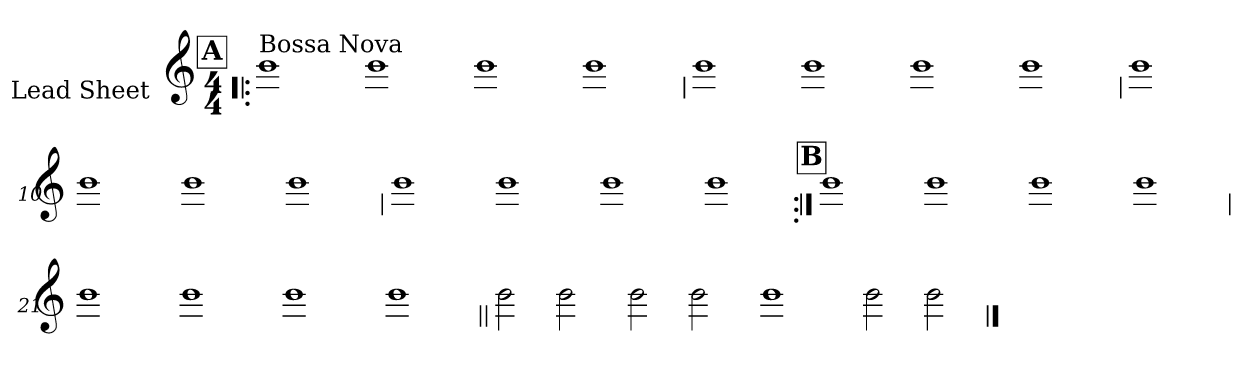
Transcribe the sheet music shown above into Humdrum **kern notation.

**kern
*part1
*staff1
*I"Lead Sheet
*stria0
*clefG2
*k[]
*C:
*M4/4
!!LO:REH:place=s1:a:t=A
=1!|:
!LO:TX:a:t=Bossa Nova
1b
=2-
1b
=3-
1b
=4-
1b
!!LO:LB:g=z
=5
1b
=6-
1b
=7-
1b
=8-
1b
!!LO:LB:g=z
=9
1b
=10-
1b
=11-
1b
=12-
1b
!!LO:LB:g=z
=13
1b
=14-
1b
=15-
1b
=16-
1b
!!LO:LB:g=z
!!LO:REH:place=s1:a:t=B
=17:|!
1b
=18-
1b
=19-
1b
=20-
1b
!!LO:LB:g=z
=21
1b
=22-
1b
=23-
1b
=24-
1b
!!LO:LB:g=z
=25||
2b
2b
=26-
2b
2b
=27-
1b
=28-
2b
2b
==
*-
